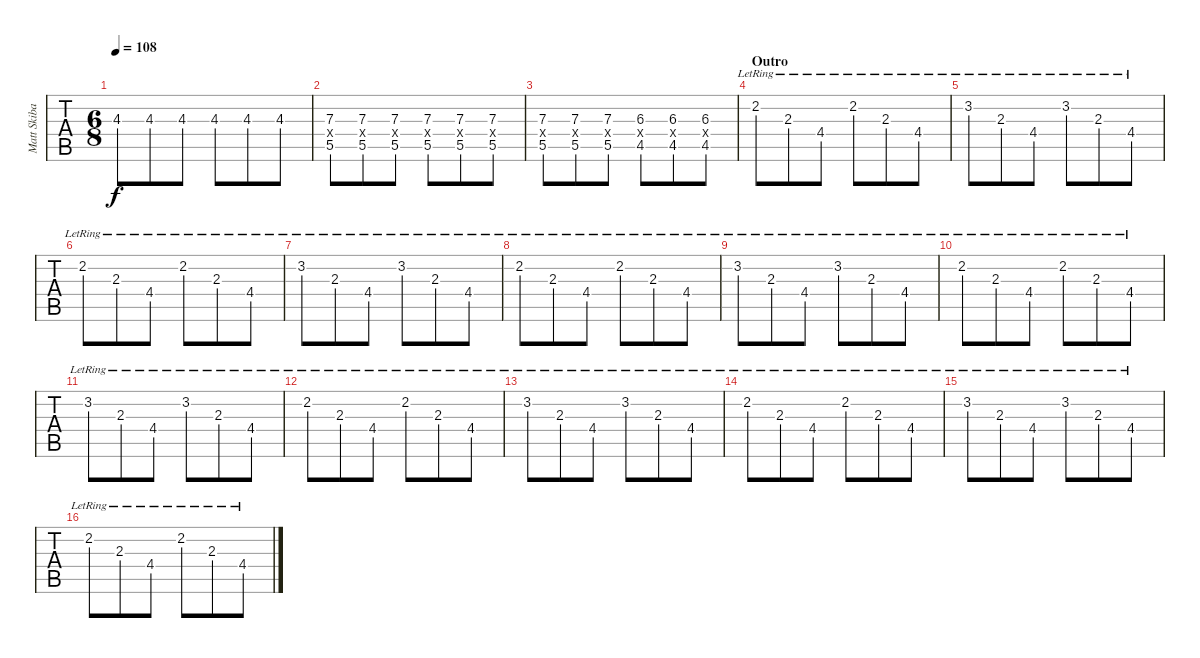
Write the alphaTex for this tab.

\track ("Matt Skiba - Guitar Two" "Matt Skiba") {instrument distortionguitar}
\staff {tabs}
\tuning (E4 B3 G3 D3 A2 E2) {hide}
\ts (6 8)
\tempo 108
\clef g2
\ks a
4.3.8{dy f} 4.3.8 4.3.8 4.3.8 4.3.8 4.3.8 |
(7.3 5.4{x} 5.5).8 (7.3 5.4{x} 5.5).8 (7.3 5.4{x} 5.5).8 (7.3 5.4{x} 5.5).8 (7.3 5.4{x} 5.5).8 (7.3 5.4{x} 5.5).8 |
(7.3 5.4{x} 5.5).8 (7.3 5.4{x} 5.5).8 (7.3 5.4{x} 5.5).8 (6.3 4.4{x} 4.5).8 (6.3 4.4{x} 4.5).8 (6.3 4.4{x} 4.5).8{volume 0} |
\section ("" "Outro")
2.2{lr}.8{volume 5 instrument electricguitarclean} 2.3{lr}.8 4.4{lr}.8 2.2{lr}.8 2.3{lr}.8 4.4{lr}.8 |
3.2{lr}.8 2.3{lr}.8 4.4{lr}.8 3.2{lr}.8 2.3{lr}.8 4.4{lr}.8 |
2.2{lr}.8 2.3{lr}.8 4.4{lr}.8 2.2{lr}.8 2.3{lr}.8 4.4{lr}.8 |
3.2{lr}.8 2.3{lr}.8 4.4{lr}.8 3.2{lr}.8 2.3{lr}.8 4.4{lr}.8 |
2.2{lr}.8 2.3{lr}.8 4.4{lr}.8 2.2{lr}.8 2.3{lr}.8 4.4{lr}.8 |
3.2{lr}.8 2.3{lr}.8 4.4{lr}.8 3.2{lr}.8 2.3{lr}.8 4.4{lr}.8 |
2.2{lr}.8 2.3{lr}.8 4.4{lr}.8 2.2{lr}.8 2.3{lr}.8 4.4{lr}.8 |
3.2{lr}.8 2.3{lr}.8 4.4{lr}.8 3.2{lr}.8 2.3{lr}.8 4.4{lr}.8 |
2.2{lr}.8 2.3{lr}.8 4.4{lr}.8 2.2{lr}.8 2.3{lr}.8 4.4{lr}.8 |
3.2{lr}.8 2.3{lr}.8 4.4{lr}.8 3.2{lr}.8 2.3{lr}.8 4.4{lr}.8 |
2.2{lr}.8 2.3{lr}.8 4.4{lr}.8 2.2{lr}.8 2.3{lr}.8 4.4{lr}.8 |
3.2{lr}.8 2.3{lr}.8 4.4{lr}.8 3.2{lr}.8 2.3{lr}.8 4.4{lr}.8 |
2.2{lr}.8 2.3{lr}.8 4.4{lr}.8 2.2{lr}.8 2.3{lr}.8 4.4{lr}.8
